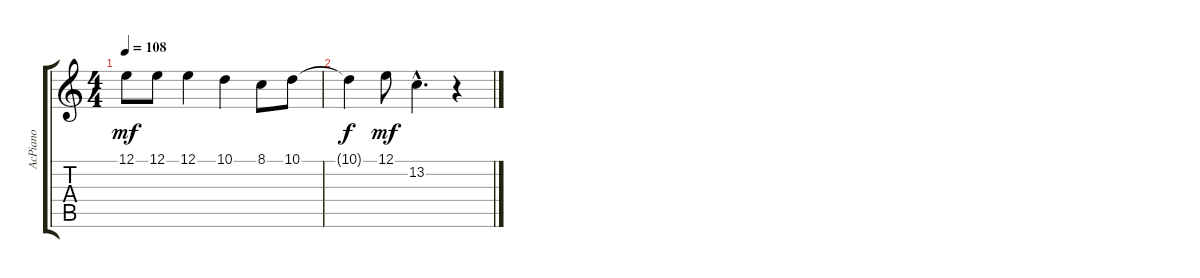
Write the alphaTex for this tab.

\track ("AcPiano" "AcPiano") {instrument acousticgrandpiano}
\staff {score tabs}
\tuning (E4 B3 G3 D3 A2 E2) {hide}
\ts (4 4)
\tempo 108
\clef g2
\ks c
12.1.8{dy mf} 12.1.8 12.1.4 10.1.4 8.1.8 10.1.8 |
10.1{t}.4{dy f} 12.1.8{dy mf} 13.2{hac}.4{d} r.4
